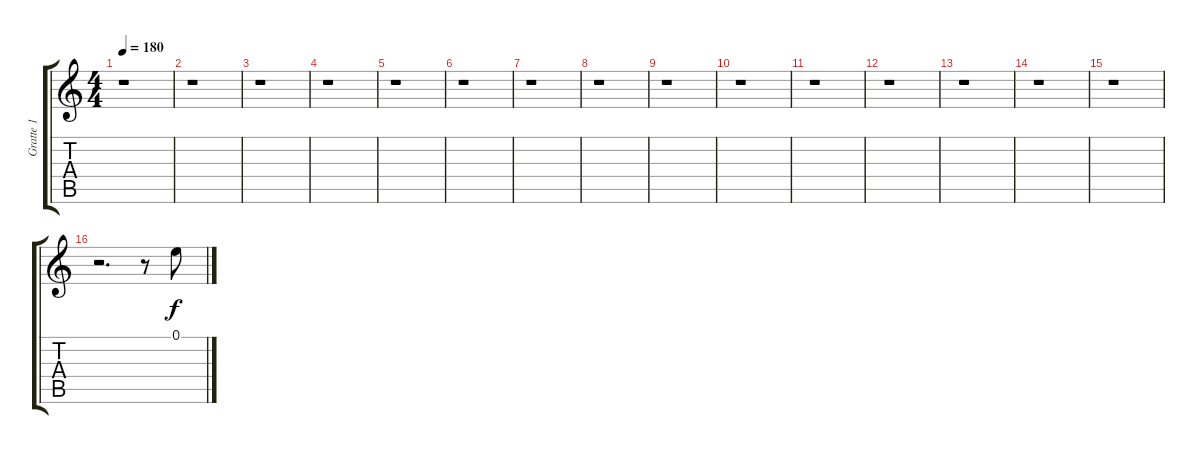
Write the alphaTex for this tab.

\track ("Gratte 1" "Gratte 1") {instrument overdrivenguitar}
\staff {score tabs}
\tuning (E4 B3 G3 D3 A2 E2) {hide}
\ts (4 4)
\tempo 180
\clef g2
\ks c
r.1{dy f} |
r.1 |
r.1 |
r.1 |
r.1 |
r.1 |
r.1 |
r.1 |
r.1 |
r.1 |
r.1 |
r.1 |
r.1 |
r.1 |
r.1 |
r.2{d} r.8 0.1.8
